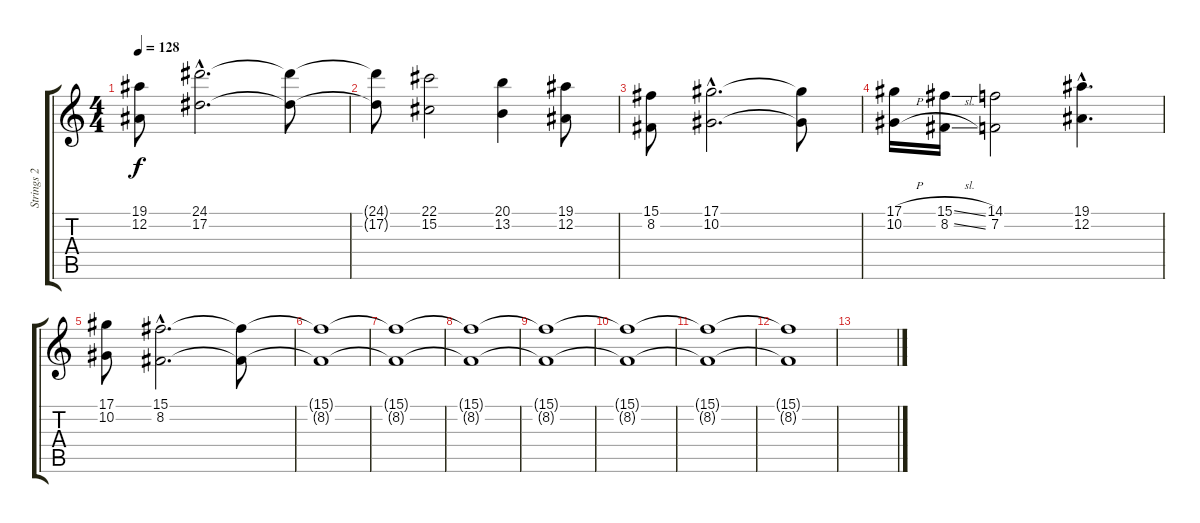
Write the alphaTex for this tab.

\track ("Strings 2" "Strings 2") {instrument stringensemble1}
\staff {score tabs}
\tuning (Eb4 Bb3 Gb3 Db3 Ab2 Eb2) {hide}
\ts (4 4)
\tempo 128
\clef g2
\ks c
(19.1 12.2).8{dy f} (24.1{hac} 17.2{hac}).2{d} (24.1{t} 17.2{t}).8 |
(24.1{t} 17.2{t}).8 (22.1 15.2).2 (20.1 13.2).4 (19.1 12.2).8 |
(15.1 8.2).8 (17.1{hac} 10.2{hac}).2{d} (17.1{t} 10.2{t}).8 |
(17.1{h} 10.2{h}).16 (15.1{sl} 8.2{sl}).16 (14.1 7.2).2 (19.1{hac} 12.2{hac}).4{d} |
(17.1 10.2).8 (15.1{hac} 8.2{hac}).2{d} (15.1{t} 8.2{t}).8 |
(15.1{t} 8.2{t}).1 |
(15.1{t} 8.2{t}).1{volume 0} |
(15.1{t} 8.2{t}).1 |
(15.1{t} 8.2{t}).1 |
(15.1{t} 8.2{t}).1 |
(15.1{t} 8.2{t}).1 |
(15.1{t} 8.2{t}).1 |
\section ("" "")
